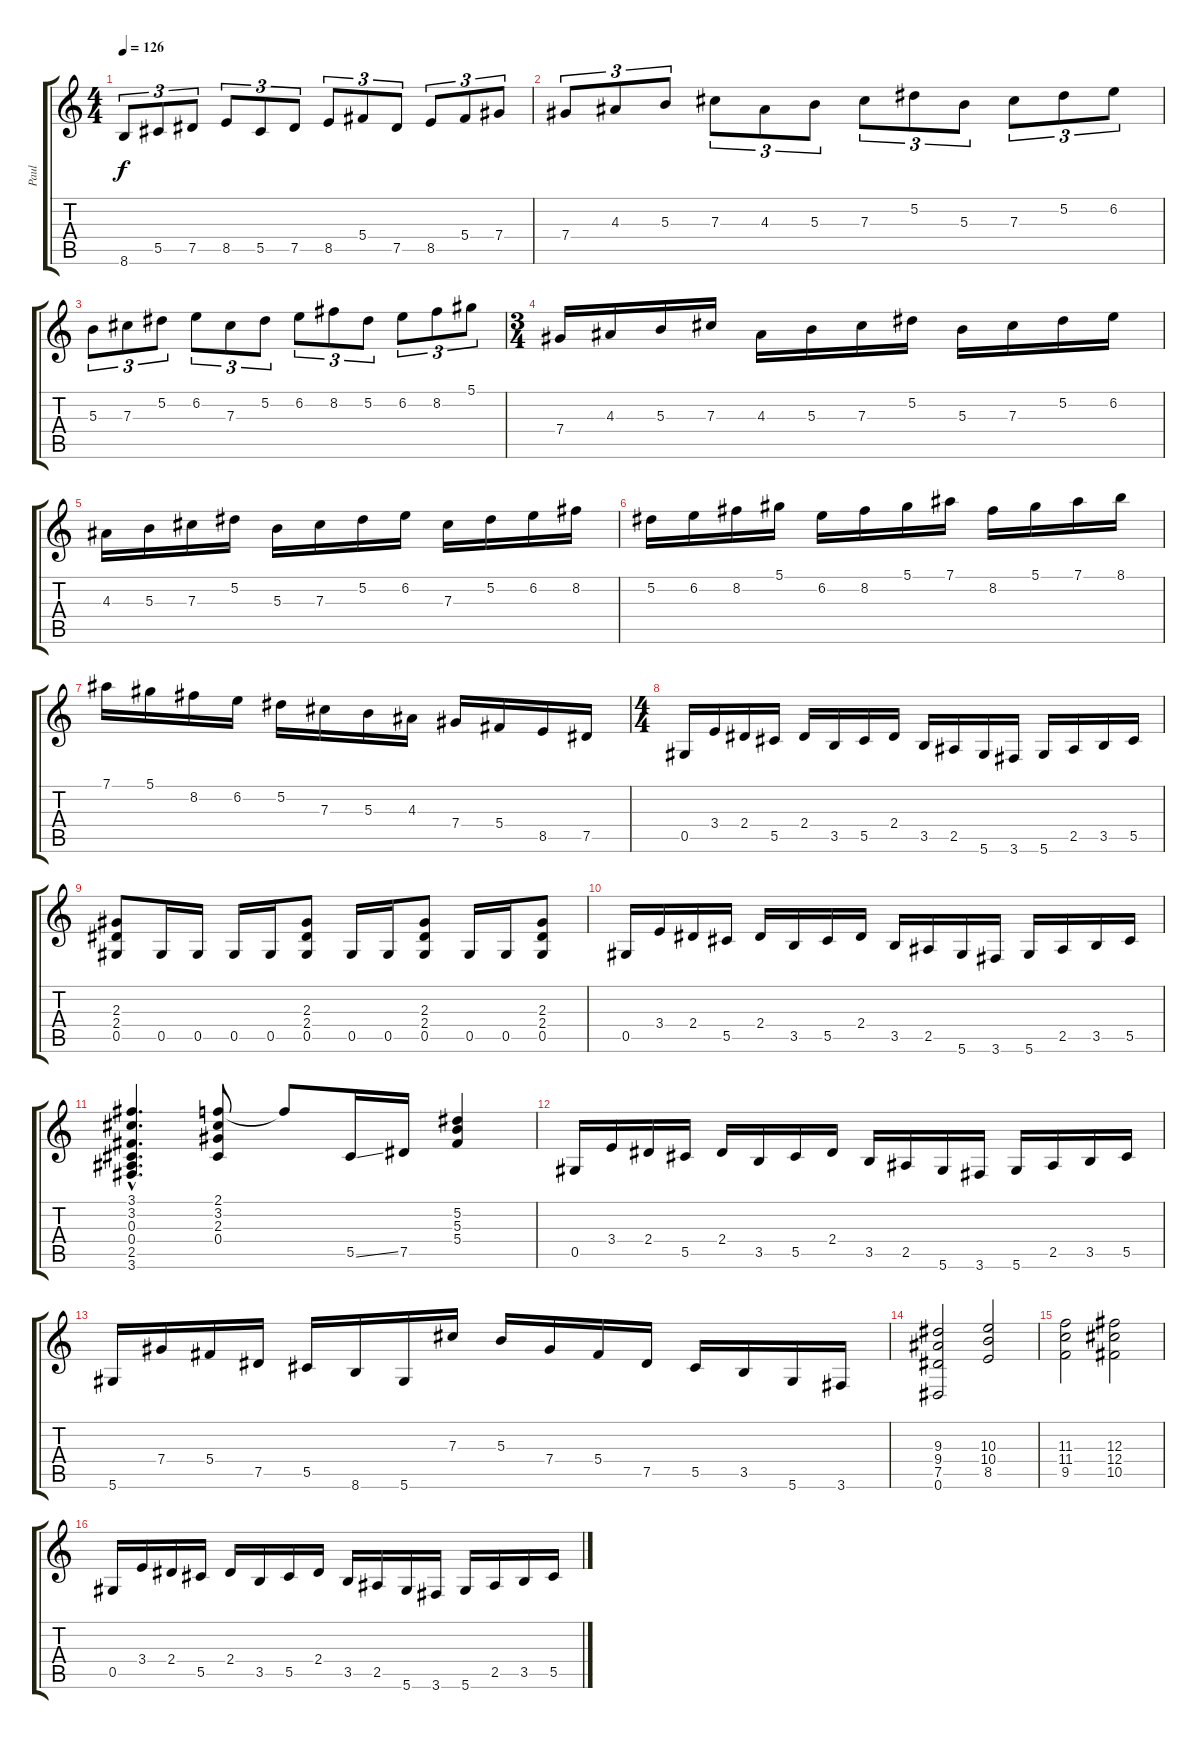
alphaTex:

\track ("Paul" "Paul") {instrument distortionguitar}
\staff {score tabs}
\tuning (Eb4 Bb3 Gb3 Db3 Ab2 Eb2) {hide}
\ts (4 4)
\tempo 126
\clef g2
\ks c
8.6.8{tu (3 2) dy f} 5.5.8{tu (3 2)} 7.5.8{tu (3 2)} 8.5.8{tu (3 2)} 5.5.8{tu (3 2)} 7.5.8{tu (3 2)} 8.5.8{tu (3 2)} 5.4.8{tu (3 2)} 7.5.8{tu (3 2)} 8.5.8{tu (3 2)} 5.4.8{tu (3 2)} 7.4.8{tu (3 2)} |
7.4.8{tu (3 2)} 4.3.8{tu (3 2)} 5.3.8{tu (3 2)} 7.3.8{tu (3 2)} 4.3.8{tu (3 2)} 5.3.8{tu (3 2)} 7.3.8{tu (3 2)} 5.2.8{tu (3 2)} 5.3.8{tu (3 2)} 7.3.8{tu (3 2)} 5.2.8{tu (3 2)} 6.2.8{tu (3 2)} |
5.3.8{tu (3 2)} 7.3.8{tu (3 2)} 5.2.8{tu (3 2)} 6.2.8{tu (3 2)} 7.3.8{tu (3 2)} 5.2.8{tu (3 2)} 6.2.8{tu (3 2)} 8.2.8{tu (3 2)} 5.2.8{tu (3 2)} 6.2.8{tu (3 2)} 8.2.8{tu (3 2)} 5.1.8{tu (3 2)} |
\ts (3 4)
7.4.16 4.3.16 5.3.16 7.3.16 4.3.16 5.3.16 7.3.16 5.2.16 5.3.16 7.3.16 5.2.16 6.2.16 |
4.3.16 5.3.16 7.3.16 5.2.16 5.3.16 7.3.16 5.2.16 6.2.16 7.3.16 5.2.16 6.2.16 8.2.16 |
5.2.16 6.2.16 8.2.16 5.1.16 6.2.16 8.2.16 5.1.16 7.1.16 8.2.16 5.1.16 7.1.16 8.1.16 |
7.1.16 5.1.16 8.2.16 6.2.16 5.2.16 7.3.16 5.3.16 4.3.16 7.4.16 5.4.16 8.5.16 7.5.16 |
\ts (4 4)
0.5.16 3.4.16 2.4.16 5.5.16 2.4.16 3.5.16 5.5.16 2.4.16 3.5.16 2.5.16 5.6.16 3.6.16 5.6.16 2.5.16 3.5.16 5.5.16 |
(2.3 2.4 0.5).8 0.5.16 0.5.16 0.5.16 0.5.16 (2.3 2.4 0.5).8 0.5.16 0.5.16 (2.3 2.4 0.5).8 0.5.16 0.5.16 (2.3 2.4 0.5).8 |
0.5.16 3.4.16 2.4.16 5.5.16 2.4.16 3.5.16 5.5.16 2.4.16 3.5.16 2.5.16 5.6.16 3.6.16 5.6.16 2.5.16 3.5.16 5.5.16 |
(3.1{hac} 3.2{hac} 0.3{hac} 0.4{hac} 2.5{hac} 3.6{hac}).4{d} (2.1 3.2 2.3 0.4).8 2.1{t}.8 5.5{ss}.16 7.5.16 (5.2 5.3 5.4).4 |
0.5.16 3.4.16 2.4.16 5.5.16 2.4.16 3.5.16 5.5.16 2.4.16 3.5.16 2.5.16 5.6.16 3.6.16 5.6.16 2.5.16 3.5.16 5.5.16 |
5.6.16 7.4.16 5.4.16 7.5.16 5.5.16 8.6.16 5.6.16 7.3.16 5.3.16 7.4.16 5.4.16 7.5.16 5.5.16 3.5.16 5.6.16 3.6.16 |
(9.3 9.4 7.5 0.6).2 (10.3 10.4 8.5).2 |
(11.3 11.4 9.5).2 (12.3 12.4 10.5).2 |
0.5.16 3.4.16 2.4.16 5.5.16 2.4.16 3.5.16 5.5.16 2.4.16 3.5.16 2.5.16 5.6.16 3.6.16 5.6.16 2.5.16 3.5.16 5.5.16
